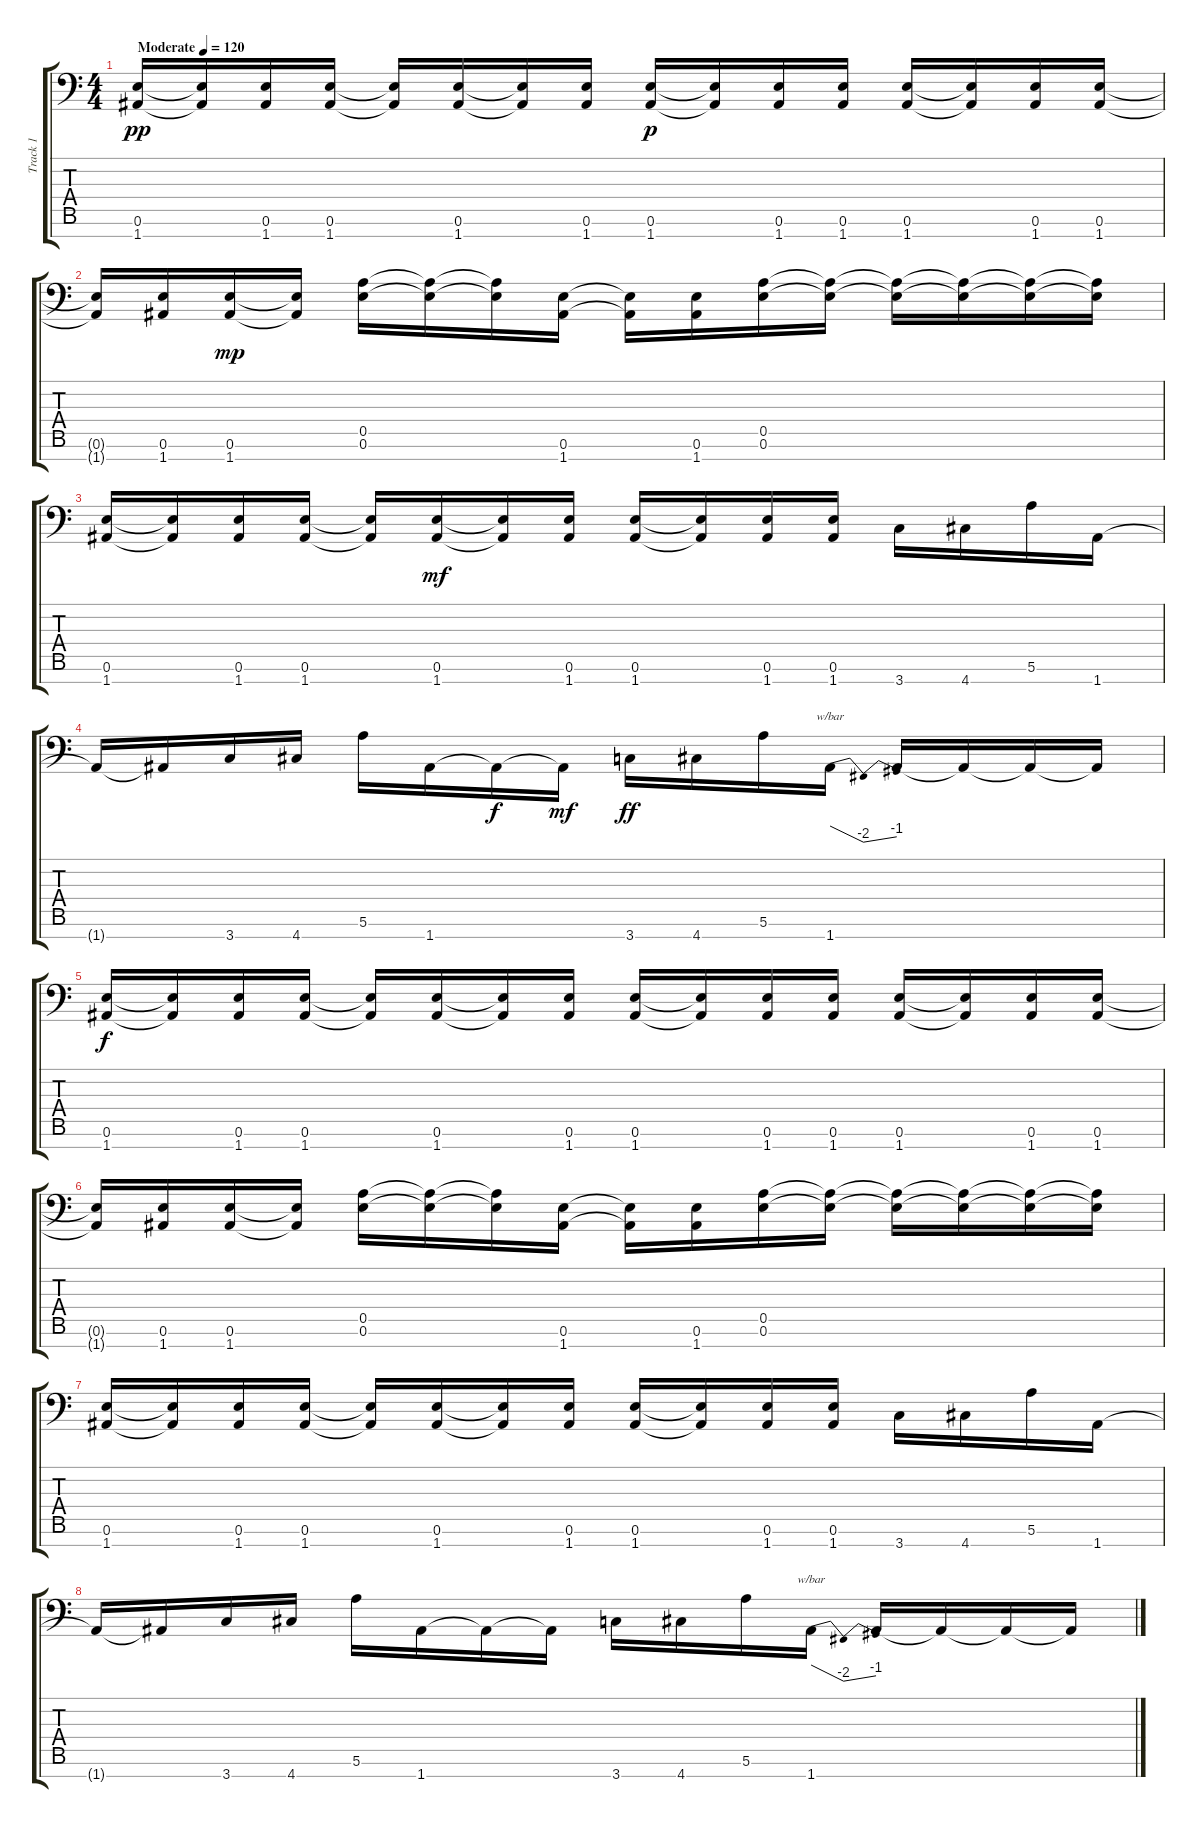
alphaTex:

\track ("Track 1" "Track 1") {instrument distortionguitar}
\staff {score tabs}
\tuning (E4 B3 G3 D3 A2 E2 A1) {hide}
\ts (4 4)
\tempo (120 "Moderate")
\clef f4
\ks c
(0.6 1.7).16{dy pp instrument distortionguitar} (0.6{t} 1.7{t}).16 (0.6 1.7).16 (0.6 1.7).16 (0.6{t} 1.7{t}).16 (0.6 1.7).16 (0.6{t} 1.7{t}).16 (0.6 1.7).16 (0.6 1.7).16{dy p} (0.6{t} 1.7{t}).16 (0.6 1.7).16 (0.6 1.7).16 (0.6 1.7).16 (0.6{t} 1.7{t}).16 (0.6 1.7).16 (0.6 1.7).16 |
(0.6{t} 1.7{t}).16 (0.6 1.7).16 (0.6 1.7).16{dy mp} (0.6{t} 1.7{t}).16 (0.5 0.6).16 (0.5{t} 0.6{t}).16 (0.5{t} 0.6{t}).16 (0.6 1.7).16 (0.6{t} 1.7{t}).16 (0.6 1.7).16 (0.5 0.6).16 (0.5{t} 0.6{t}).16 (0.5{t} 0.6{t}).16 (0.5{t} 0.6{t}).16 (0.5{t} 0.6{t}).16 (0.5{t} 0.6{t}).16 |
(0.6 1.7).16 (0.6{t} 1.7{t}).16 (0.6 1.7).16 (0.6 1.7).16 (0.6{t} 1.7{t}).16 (0.6 1.7).16{dy mf} (0.6{t} 1.7{t}).16 (0.6 1.7).16 (0.6 1.7).16 (0.6{t} 1.7{t}).16 (0.6 1.7).16 (0.6 1.7).16 3.7.16 4.7.16 5.6.16 1.7.16 |
1.7{t}.16 1.7{t}.16 3.7.16 4.7.16 5.6.16 1.7.16 1.7{t}.16{dy f} 1.7{t}.16{dy mf} 3.7.16{dy ff} 4.7.16 5.6.16 1.7.16{tbe (dip default 0 0 45 -8 60 -4)} 1.7{t}.16 1.7{t}.16 1.7{t}.16 1.7{t}.16 |
(0.6 1.7).16{dy f} (0.6{t} 1.7{t}).16 (0.6 1.7).16 (0.6 1.7).16 (0.6{t} 1.7{t}).16 (0.6 1.7).16 (0.6{t} 1.7{t}).16 (0.6 1.7).16 (0.6 1.7).16 (0.6{t} 1.7{t}).16 (0.6 1.7).16 (0.6 1.7).16 (0.6 1.7).16 (0.6{t} 1.7{t}).16 (0.6 1.7).16 (0.6 1.7).16 |
(0.6{t} 1.7{t}).16 (0.6 1.7).16 (0.6 1.7).16 (0.6{t} 1.7{t}).16 (0.5 0.6).16 (0.5{t} 0.6{t}).16 (0.5{t} 0.6{t}).16 (0.6 1.7).16 (0.6{t} 1.7{t}).16 (0.6 1.7).16 (0.5 0.6).16 (0.5{t} 0.6{t}).16 (0.5{t} 0.6{t}).16 (0.5{t} 0.6{t}).16 (0.5{t} 0.6{t}).16 (0.5{t} 0.6{t}).16 |
(0.6 1.7).16 (0.6{t} 1.7{t}).16 (0.6 1.7).16 (0.6 1.7).16 (0.6{t} 1.7{t}).16 (0.6 1.7).16 (0.6{t} 1.7{t}).16 (0.6 1.7).16 (0.6 1.7).16 (0.6{t} 1.7{t}).16 (0.6 1.7).16 (0.6 1.7).16 3.7.16 4.7.16 5.6.16 1.7.16 |
1.7{t}.16 1.7{t}.16 3.7.16 4.7.16 5.6.16 1.7.16 1.7{t}.16 1.7{t}.16 3.7.16 4.7.16 5.6.16 1.7.16{tbe (dip default 0 0 45 -8 60 -4)} 1.7{t}.16 1.7{t}.16 1.7{t}.16 1.7{t}.16
